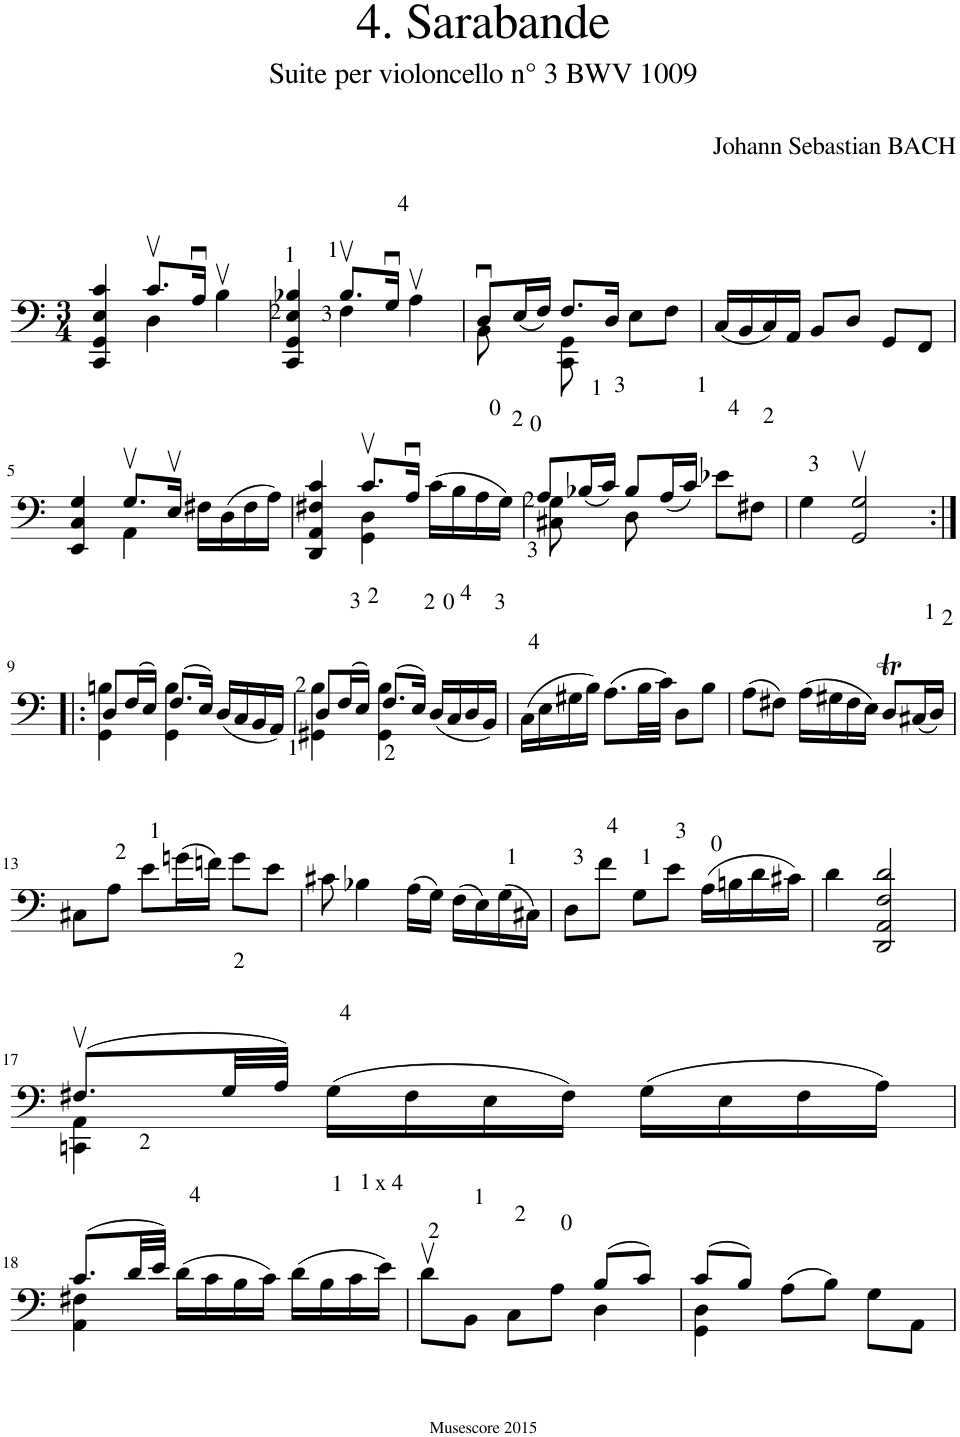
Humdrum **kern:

**kern
*part1
*staff1
*I"Violoncello, Solo Cello
*I'Vlc.
*clefF4
*k[]
*M3/4
=1
*^
4CC/ 4GG/ 4E/ 4c/	4ryy
8.cv/L	4D\
16Au/Jk	.
4Bv\	4ryy
=2	=2
4CC/ 4GG/ 4E/ 4B-X/	4ryy
8.B-v/L	4F\
16Gu/Jk	.
4Av\	4ryy
=3	=3
8Du/L	8BB\
(16E/L	8ryy
16F/JJ)	.
8.F/L	8CC\ 8GG\
.	4.ryy
16D/Jk	.
8E\L	.
8F\J	.
*v	*v
=4
(16C/LL
16BB/
16C/)
16AA/JJ
8BB/L
8D/J
8GG/L
8FF/J
!!LO:LB:g=z
=5
*^
4EE/ 4C/ 4G/	4ryy
8.Gv/L	4AA\
16Ev/Jk	.
16F#X\LL	4ryy
(16D\	.
16F#\	.
16A\JJ)	.
=6	=6
4DD/ 4AA/ 4F#X/ 4c/	4ryy
8.cv/L	4GG\ 4D\
16Au/Jk	.
(16c\LL	4ryy
16B\	.
16A\	.
16G\JJ)	.
=7	=7
8A/L	8C#X\ 8G\
(16B-X/L	8ryy
16c/JJ)	.
8B-/L	8D\
(16A/L	4.ryy
16c/JJ)	.
8e-X\L	.
8F#X\J	.
*v	*v
=8
4G\
2GG/v 2G/v
!!LO:LB:g=z
=9:|!|:
*^
8D/L	4GG\ 4Bn\
(16F/L	.
16E/JJ)	.
(8.F/L	4GG\ 4B\
16E/Jk)	.
(16D/LL	4ryy
16C/	.
16BB/	.
16AA/JJ)	.
=10	=10
8D/L	4GG#X\ 4B\
(16F/L	.
16E/JJ)	.
(8.F/L	4GG#\ 4B\
16E/Jk)	.
(16D/LL	4ryy
16C/	.
16D/	.
16BB/JJ)	.
*v	*v
=11
(16C\LL
16E\
16G#X\
16B\JJ)
(8.A\L
32B\LL
32c\JJJ)
8D\L
8B\J
=12
(8A\L
8F#X\J)
(16A\LL
16G#X\
16F#\
16E\JJ)
8DT/L
(16C#X/L
16D/JJ)
!!LO:LB:g=z
=13
8C#X\L
8A\J
8e\L
(16gn\L
16fn\JJ)
8g\L
8e\J
=14
8c#X\
4B-X\
(16A\LL
16G\JJ)
(16F\LL
16E\)
(16G\
16C#X\JJ)
=15
8D\L
8f\J
8G\L
8e\J
(16A\LL
16Bn\
16d\
16c#X\JJ)
=16
4d\
2DD/ 2AA/ 2F/ 2d/
!!LO:LB:g=z
=17
*^
(8.F#Xv/L	4CCn\ 4AA\
32G/LL	.
32A/JJJ)	.
(16G\LL	2ryy
16F#\	.
16E\	.
16F#\JJ)	.
(16G\LL	.
16E\	.
16F#\	.
16A\JJ)	.
!!LO:LB:g=z	!!
=18	=18
(8.c/L	4AA\ 4F#X\
32d/LL	.
32e/JJJ)	.
(16d\LL	2ryy
16c\	.
16B\	.
16c\JJ)	.
(16d\LL	.
16B\	.
16c\	.
16e\JJ)	.
=19	=19
8dv\L	2ryy
8BB\J	.
8C\L	.
8A\J	.
(8B/L	4D\
8c/J)	.
=20	=20
(8c/L	4GG\ 4D\
8B/J)	.
(8A\L	2ryy
8B\J)	.
8G\L	.
8AA\J	.
*v	*v
=
*-
